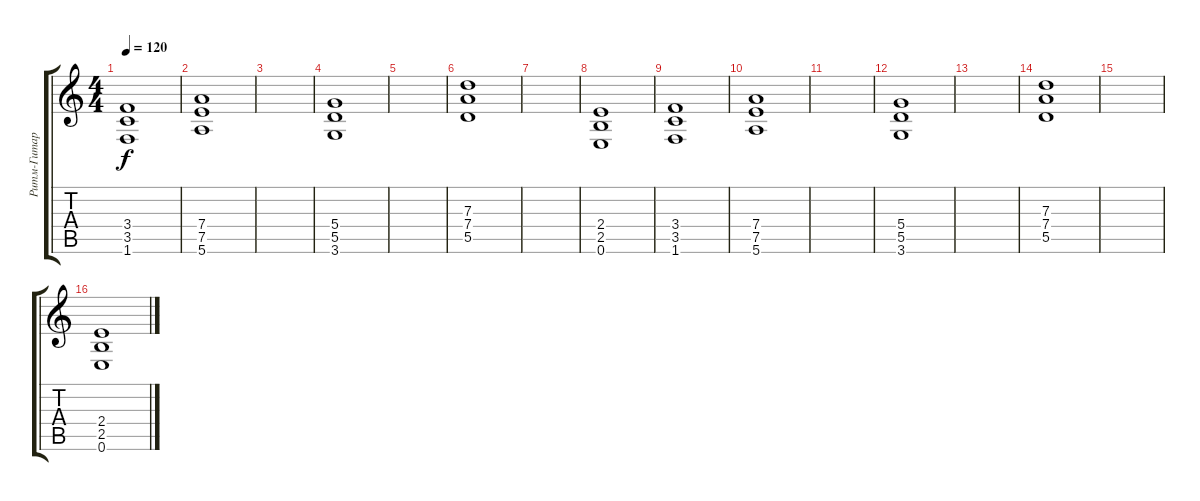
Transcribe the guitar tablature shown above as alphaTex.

\track ("Ритм-Гитара 1" "Ритм-Гитар") {instrument distortionguitar}
\staff {score tabs}
\tuning (E4 B3 G3 D3 A2 E2) {hide}
\ts (4 4)
\tempo 120
\clef g2
\ks c
(3.4 3.5 1.6).1{dy f} |
(7.4 7.5 5.6).1 |
|
(5.4 5.5 3.6).1 |
|
(7.3 7.4 5.5).1 |
|
(2.4 2.5 0.6).1 |
(3.4 3.5 1.6).1 |
(7.4 7.5 5.6).1 |
|
(5.4 5.5 3.6).1 |
|
(7.3 7.4 5.5).1 |
|
(2.4 2.5 0.6).1
